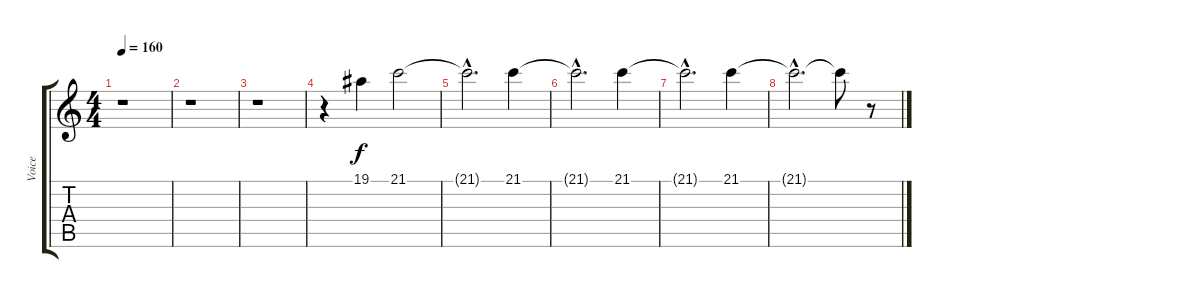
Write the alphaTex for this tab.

\track ("Voice" "Voice") {instrument flute}
\staff {score tabs}
\tuning (Eb4 Bb3 Gb3 Db3 Ab2 Db2) {hide}
\ts (4 4)
\tempo 160
\clef g2
\ks c
r.1{dy f} |
r.1 |
r.1 |
r.4 19.1.4 21.1.2 |
21.1{hac t}.2{d} 21.1.4 |
21.1{hac t}.2{d} 21.1.4 |
21.1{hac t}.2{d} 21.1.4 |
21.1{hac t}.2{d} 21.1{t}.8 r.8
